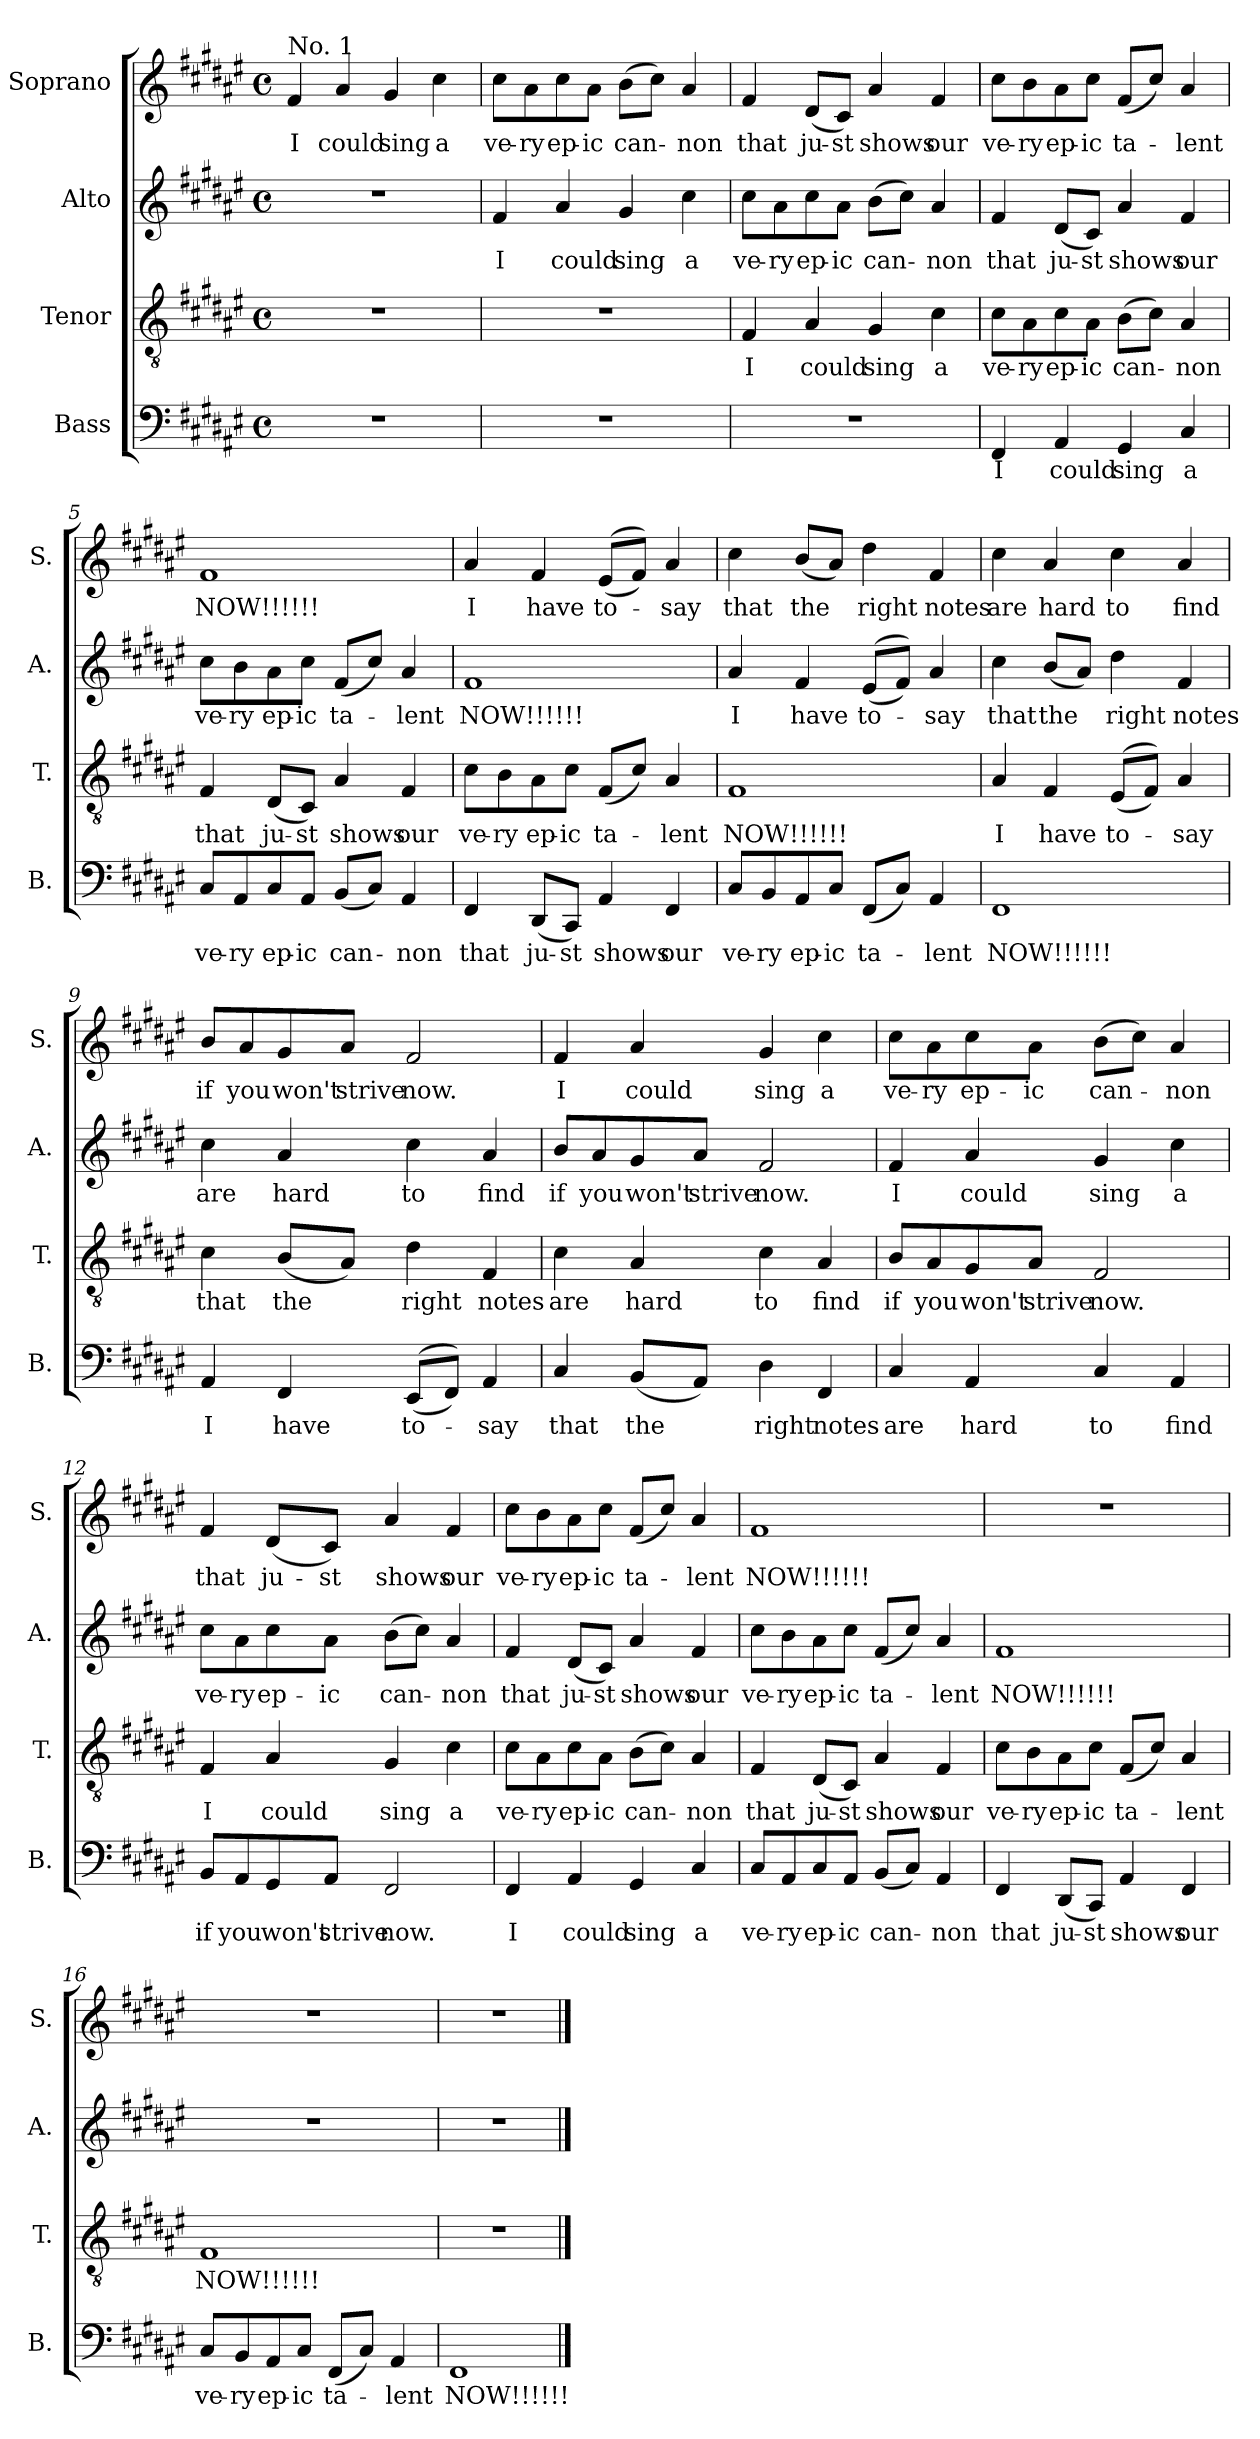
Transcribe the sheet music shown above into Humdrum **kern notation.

**kern	**text	**kern	**text	**kern	**text	**kern	**text
*part4	*part4	*part3	*part3	*part2	*part2	*part1	*part1
*staff4	*staff4	*staff3	*staff3	*staff2	*staff2	*staff1	*staff1
*I"Bass	*	*I"Tenor	*	*I"Alto	*	*I"Soprano	*
*I'B.	*	*I'T.	*	*I'A.	*	*I'S.	*
*clefF4	*	*clefGv2	*	*clefG2	*	*clefG2	*
*k[f#c#g#d#a#e#]	*	*k[f#c#g#d#a#e#]	*	*k[f#c#g#d#a#e#]	*	*k[f#c#g#d#a#e#]	*
*M4/4	*	*M4/4	*	*M4/4	*	*M4/4	*
*met(c)	*	*met(c)	*	*met(c)	*	*met(c)	*
=1	=1	=1	=1	=1	=1	=1	=1
!	!	!	!	!	!	!LO:TX:t=No. 1	!
!	!	!	!	!	!	!	!LO:LY:b
1r	.	1r	.	1r	.	4f#/	I
!	!	!	!	!	!	!	!LO:LY:b
.	.	.	.	.	.	4a#/	could
!	!	!	!	!	!	!	!LO:LY:b
.	.	.	.	.	.	4g#/	sing
!	!	!	!	!	!	!	!LO:LY:b
.	.	.	.	.	.	4cc#\	a
=2	=2	=2	=2	=2	=2	=2	=2
!	!	!	!	!	!LO:LY:b	!	!LO:LY:b
1r	.	1r	.	4f#/	I	8cc#\L	ve-
!	!	!	!	!	!	!	!LO:LY:b
.	.	.	.	.	.	8a#\	-ry
!	!	!	!	!	!LO:LY:b	!	!LO:LY:b
.	.	.	.	4a#/	could	8cc#\	ep-
!	!	!	!	!	!	!	!LO:LY:b
.	.	.	.	.	.	8a#\J	-ic
!	!	!	!	!	!LO:LY:b	!	!LO:LY:b
.	.	.	.	4g#/	sing	(>8b\L	can-
.	.	.	.	.	.	8cc#\J)	.
!	!	!	!	!	!LO:LY:b	!	!LO:LY:b
.	.	.	.	4cc#\	a	4a#/	-non
=3	=3	=3	=3	=3	=3	=3	=3
!	!	!	!LO:LY:b	!	!LO:LY:b	!	!LO:LY:b
1r	.	4F#/	I	8cc#\L	ve-	4f#/	that
!	!	!	!	!	!LO:LY:b	!	!
.	.	.	.	8a#\	-ry	.	.
!	!	!	!LO:LY:b	!	!LO:LY:b	!	!LO:LY:b
.	.	4A#/	could	8cc#\	ep-	(<8d#/L	ju-
!	!	!	!	!	!LO:LY:b	!	!LO:LY:b
.	.	.	.	8a#\J	-ic	8c#/J)	-st
!	!	!	!LO:LY:b	!	!LO:LY:b	!	!LO:LY:b
.	.	4G#/	sing	(>8b\L	can-	4a#/	shows
.	.	.	.	8cc#\J)	.	.	.
!	!	!	!LO:LY:b	!	!LO:LY:b	!	!LO:LY:b
.	.	4c#\	a	4a#/	-non	4f#/	our
=4	=4	=4	=4	=4	=4	=4	=4
!	!LO:LY:b	!	!LO:LY:b	!	!LO:LY:b	!	!LO:LY:b
4FF#/	I	8c#\L	ve-	4f#/	that	8cc#\L	ve-
!	!	!	!LO:LY:b	!	!	!	!LO:LY:b
.	.	8A#\	-ry	.	.	8b\	-ry
!	!LO:LY:b	!	!LO:LY:b	!	!LO:LY:b	!	!LO:LY:b
4AA#/	could	8c#\	ep-	(<8d#/L	ju-	8a#\	ep-
!	!	!	!LO:LY:b	!	!LO:LY:b	!	!LO:LY:b
.	.	8A#\J	-ic	8c#/J)	-st	8cc#\J	-ic
!	!LO:LY:b	!	!LO:LY:b	!	!LO:LY:b	!	!LO:LY:b
4GG#/	sing	(>8B\L	can-	4a#/	shows	(<8f#/L	ta-
.	.	8c#\J)	.	.	.	8cc#/J)	.
!	!LO:LY:b	!	!LO:LY:b	!	!LO:LY:b	!	!LO:LY:b
4C#/	a	4A#/	-non	4f#/	our	4a#/	-lent
!!LO:LB:g=z
=5	=5	=5	=5	=5	=5	=5	=5
!	!LO:LY:b	!	!LO:LY:b	!	!LO:LY:b	!	!LO:LY:b
8C#/L	ve-	4F#/	that	8cc#\L	ve-	1f#	NOW!!!!!!
!	!LO:LY:b	!	!	!	!LO:LY:b	!	!
8AA#/	-ry	.	.	8b\	-ry	.	.
!	!LO:LY:b	!	!LO:LY:b	!	!LO:LY:b	!	!
8C#/	ep-	(<8D#/L	ju-	8a#\	ep-	.	.
!	!LO:LY:b	!	!LO:LY:b	!	!LO:LY:b	!	!
8AA#/J	-ic	8C#/J)	-st	8cc#\J	-ic	.	.
!	!LO:LY:b	!	!LO:LY:b	!	!LO:LY:b	!	!
(<8BB/L	can-	4A#/	shows	(<8f#/L	ta-	.	.
8C#/J)	.	.	.	8cc#/J)	.	.	.
!	!LO:LY:b	!	!LO:LY:b	!	!LO:LY:b	!	!
4AA#/	-non	4F#/	our	4a#/	-lent	.	.
=6	=6	=6	=6	=6	=6	=6	=6
!	!LO:LY:b	!	!LO:LY:b	!	!LO:LY:b	!	!LO:LY:b
4FF#/	that	8c#\L	ve-	1f#	NOW!!!!!!	4a#/	I
!	!	!	!LO:LY:b	!	!	!	!
.	.	8B\	-ry	.	.	.	.
!	!LO:LY:b	!	!LO:LY:b	!	!	!	!LO:LY:b
(<8DD#/L	ju-	8A#\	ep-	.	.	4f#/	have
!	!LO:LY:b	!	!LO:LY:b	!	!	!	!
8CC#/J)	-st	8c#\J	-ic	.	.	.	.
!	!LO:LY:b	!	!LO:LY:b	!	!	!	!LO:LY:b
4AA#/	shows	(<8F#/L	ta-	.	.	(<(<8e#/L	to-
.	.	8c#/J)	.	.	.	8f#/J))	.
!	!LO:LY:b	!	!LO:LY:b	!	!	!	!LO:LY:b
4FF#/	our	4A#/	-lent	.	.	4a#/	-say
=7	=7	=7	=7	=7	=7	=7	=7
!	!LO:LY:b	!	!LO:LY:b	!	!LO:LY:b	!	!LO:LY:b
8C#/L	ve-	1F#	NOW!!!!!!	4a#/	I	4cc#\	that
!	!LO:LY:b	!	!	!	!	!	!
8BB/	-ry	.	.	.	.	.	.
!	!LO:LY:b	!	!	!	!LO:LY:b	!	!LO:LY:b
8AA#/	ep-	.	.	4f#/	have	(<8b/L	the
!	!LO:LY:b	!	!	!	!	!	!
8C#/J	-ic	.	.	.	.	8a#/J)	.
!	!LO:LY:b	!	!	!	!LO:LY:b	!	!LO:LY:b
(<8FF#/L	ta-	.	.	(<(<8e#/L	to-	4dd#\	right
8C#/J)	.	.	.	8f#/J))	.	.	.
!	!LO:LY:b	!	!	!	!LO:LY:b	!	!LO:LY:b
4AA#/	-lent	.	.	4a#/	-say	4f#/	notes
=8	=8	=8	=8	=8	=8	=8	=8
!	!LO:LY:b	!	!LO:LY:b	!	!LO:LY:b	!	!LO:LY:b
1FF#	NOW!!!!!!	4A#/	I	4cc#\	that	4cc#\	are
!	!	!	!LO:LY:b	!	!LO:LY:b	!	!LO:LY:b
.	.	4F#/	have	(<8b/L	the	4a#/	hard
.	.	.	.	8a#/J)	.	.	.
!	!	!	!LO:LY:b	!	!LO:LY:b	!	!LO:LY:b
.	.	(<(<8E#/L	to-	4dd#\	right	4cc#\	to
.	.	8F#/J))	.	.	.	.	.
!	!	!	!LO:LY:b	!	!LO:LY:b	!	!LO:LY:b
.	.	4A#/	-say	4f#/	notes	4a#/	find
!!LO:PB:g=z
=9	=9	=9	=9	=9	=9	=9	=9
!	!LO:LY:b	!	!LO:LY:b	!	!LO:LY:b	!	!LO:LY:b
4AA#/	I	4c#\	that	4cc#\	are	8b/L	if
!	!	!	!	!	!	!	!LO:LY:b
.	.	.	.	.	.	8a#/	you
!	!LO:LY:b	!	!LO:LY:b	!	!LO:LY:b	!	!LO:LY:b
4FF#/	have	(<8B/L	the	4a#/	hard	8g#/	won't
!	!	!	!	!	!	!	!LO:LY:b
.	.	8A#/J)	.	.	.	8a#/J	strive
!	!LO:LY:b	!	!LO:LY:b	!	!LO:LY:b	!	!LO:LY:b
(<(<8EE#/L	to-	4d#\	right	4cc#\	to	2f#/	now.
8FF#/J))	.	.	.	.	.	.	.
!	!LO:LY:b	!	!LO:LY:b	!	!LO:LY:b	!	!
4AA#/	-say	4F#/	notes	4a#/	find	.	.
=10	=10	=10	=10	=10	=10	=10	=10
!	!LO:LY:b	!	!LO:LY:b	!	!LO:LY:b	!	!LO:LY:b
4C#/	that	4c#\	are	8b/L	if	4f#/	I
!	!	!	!	!	!LO:LY:b	!	!
.	.	.	.	8a#/	you	.	.
!	!LO:LY:b	!	!LO:LY:b	!	!LO:LY:b	!	!LO:LY:b
(<8BB/L	the	4A#/	hard	8g#/	won't	4a#/	could
!	!	!	!	!	!LO:LY:b	!	!
8AA#/J)	.	.	.	8a#/J	strive	.	.
!	!LO:LY:b	!	!LO:LY:b	!	!LO:LY:b	!	!LO:LY:b
4D#\	right	4c#\	to	2f#/	now.	4g#/	sing
!	!LO:LY:b	!	!LO:LY:b	!	!	!	!LO:LY:b
4FF#/	notes	4A#/	find	.	.	4cc#\	a
=11	=11	=11	=11	=11	=11	=11	=11
!	!LO:LY:b	!	!LO:LY:b	!	!LO:LY:b	!	!LO:LY:b
4C#/	are	8B/L	if	4f#/	I	8cc#\L	ve-
!	!	!	!LO:LY:b	!	!	!	!LO:LY:b
.	.	8A#/	you	.	.	8a#\	-ry
!	!LO:LY:b	!	!LO:LY:b	!	!LO:LY:b	!	!LO:LY:b
4AA#/	hard	8G#/	won't	4a#/	could	8cc#\	ep-
!	!	!	!LO:LY:b	!	!	!	!LO:LY:b
.	.	8A#/J	strive	.	.	8a#\J	-ic
!	!LO:LY:b	!	!LO:LY:b	!	!LO:LY:b	!	!LO:LY:b
4C#/	to	2F#/	now.	4g#/	sing	(>8b\L	can-
.	.	.	.	.	.	8cc#\J)	.
!	!LO:LY:b	!	!	!	!LO:LY:b	!	!LO:LY:b
4AA#/	find	.	.	4cc#\	a	4a#/	-non
!!LO:LB:g=z
=12	=12	=12	=12	=12	=12	=12	=12
!	!LO:LY:b	!	!LO:LY:b	!	!LO:LY:b	!	!LO:LY:b
8BB/L	if	4F#/	I	8cc#\L	ve-	4f#/	that
!	!LO:LY:b	!	!	!	!LO:LY:b	!	!
8AA#/	you	.	.	8a#\	-ry	.	.
!	!LO:LY:b	!	!LO:LY:b	!	!LO:LY:b	!	!LO:LY:b
8GG#/	won't	4A#/	could	8cc#\	ep-	(<8d#/L	ju-
!	!LO:LY:b	!	!	!	!LO:LY:b	!	!LO:LY:b
8AA#/J	strive	.	.	8a#\J	-ic	8c#/J)	-st
!	!LO:LY:b	!	!LO:LY:b	!	!LO:LY:b	!	!LO:LY:b
2FF#/	now.	4G#/	sing	(>8b\L	can-	4a#/	shows
.	.	.	.	8cc#\J)	.	.	.
!	!	!	!LO:LY:b	!	!LO:LY:b	!	!LO:LY:b
.	.	4c#\	a	4a#/	-non	4f#/	our
=13	=13	=13	=13	=13	=13	=13	=13
!	!LO:LY:b	!	!LO:LY:b	!	!LO:LY:b	!	!LO:LY:b
4FF#/	I	8c#\L	ve-	4f#/	that	8cc#\L	ve-
!	!	!	!LO:LY:b	!	!	!	!LO:LY:b
.	.	8A#\	-ry	.	.	8b\	-ry
!	!LO:LY:b	!	!LO:LY:b	!	!LO:LY:b	!	!LO:LY:b
4AA#/	could	8c#\	ep-	(<8d#/L	ju-	8a#\	ep-
!	!	!	!LO:LY:b	!	!LO:LY:b	!	!LO:LY:b
.	.	8A#\J	-ic	8c#/J)	-st	8cc#\J	-ic
!	!LO:LY:b	!	!LO:LY:b	!	!LO:LY:b	!	!LO:LY:b
4GG#/	sing	(>8B\L	can-	4a#/	shows	(<8f#/L	ta-
.	.	8c#\J)	.	.	.	8cc#/J)	.
!	!LO:LY:b	!	!LO:LY:b	!	!LO:LY:b	!	!LO:LY:b
4C#/	a	4A#/	-non	4f#/	our	4a#/	-lent
=14	=14	=14	=14	=14	=14	=14	=14
!	!LO:LY:b	!	!LO:LY:b	!	!LO:LY:b	!	!LO:LY:b
8C#/L	ve-	4F#/	that	8cc#\L	ve-	1f#	NOW!!!!!!
!	!LO:LY:b	!	!	!	!LO:LY:b	!	!
8AA#/	-ry	.	.	8b\	-ry	.	.
!	!LO:LY:b	!	!LO:LY:b	!	!LO:LY:b	!	!
8C#/	ep-	(<8D#/L	ju-	8a#\	ep-	.	.
!	!LO:LY:b	!	!LO:LY:b	!	!LO:LY:b	!	!
8AA#/J	-ic	8C#/J)	-st	8cc#\J	-ic	.	.
!	!LO:LY:b	!	!LO:LY:b	!	!LO:LY:b	!	!
(<8BB/L	can-	4A#/	shows	(<8f#/L	ta-	.	.
8C#/J)	.	.	.	8cc#/J)	.	.	.
!	!LO:LY:b	!	!LO:LY:b	!	!LO:LY:b	!	!
4AA#/	-non	4F#/	our	4a#/	-lent	.	.
!!LO:PB:g=z
=15	=15	=15	=15	=15	=15	=15	=15
!	!LO:LY:b	!	!LO:LY:b	!	!LO:LY:b	!	!
4FF#/	that	8c#\L	ve-	1f#	NOW!!!!!!	1r	.
!	!	!	!LO:LY:b	!	!	!	!
.	.	8B\	-ry	.	.	.	.
!	!LO:LY:b	!	!LO:LY:b	!	!	!	!
(<8DD#/L	ju-	8A#\	ep-	.	.	.	.
!	!LO:LY:b	!	!LO:LY:b	!	!	!	!
8CC#/J)	-st	8c#\J	-ic	.	.	.	.
!	!LO:LY:b	!	!LO:LY:b	!	!	!	!
4AA#/	shows	(<8F#/L	ta-	.	.	.	.
.	.	8c#/J)	.	.	.	.	.
!	!LO:LY:b	!	!LO:LY:b	!	!	!	!
4FF#/	our	4A#/	-lent	.	.	.	.
=16	=16	=16	=16	=16	=16	=16	=16
!	!LO:LY:b	!	!LO:LY:b	!	!	!	!
8C#/L	ve-	1F#	NOW!!!!!!	1r	.	1r	.
!	!LO:LY:b	!	!	!	!	!	!
8BB/	-ry	.	.	.	.	.	.
!	!LO:LY:b	!	!	!	!	!	!
8AA#/	ep-	.	.	.	.	.	.
!	!LO:LY:b	!	!	!	!	!	!
8C#/J	-ic	.	.	.	.	.	.
!	!LO:LY:b	!	!	!	!	!	!
(<8FF#/L	ta-	.	.	.	.	.	.
8C#/J)	.	.	.	.	.	.	.
!	!LO:LY:b	!	!	!	!	!	!
4AA#/	-lent	.	.	.	.	.	.
=17	=17	=17	=17	=17	=17	=17	=17
!	!LO:LY:b	!	!	!	!	!	!
1FF#	NOW!!!!!!	1r	.	1r	.	1r	.
==	==	==	==	==	==	==	==
*-	*-	*-	*-	*-	*-	*-	*-
